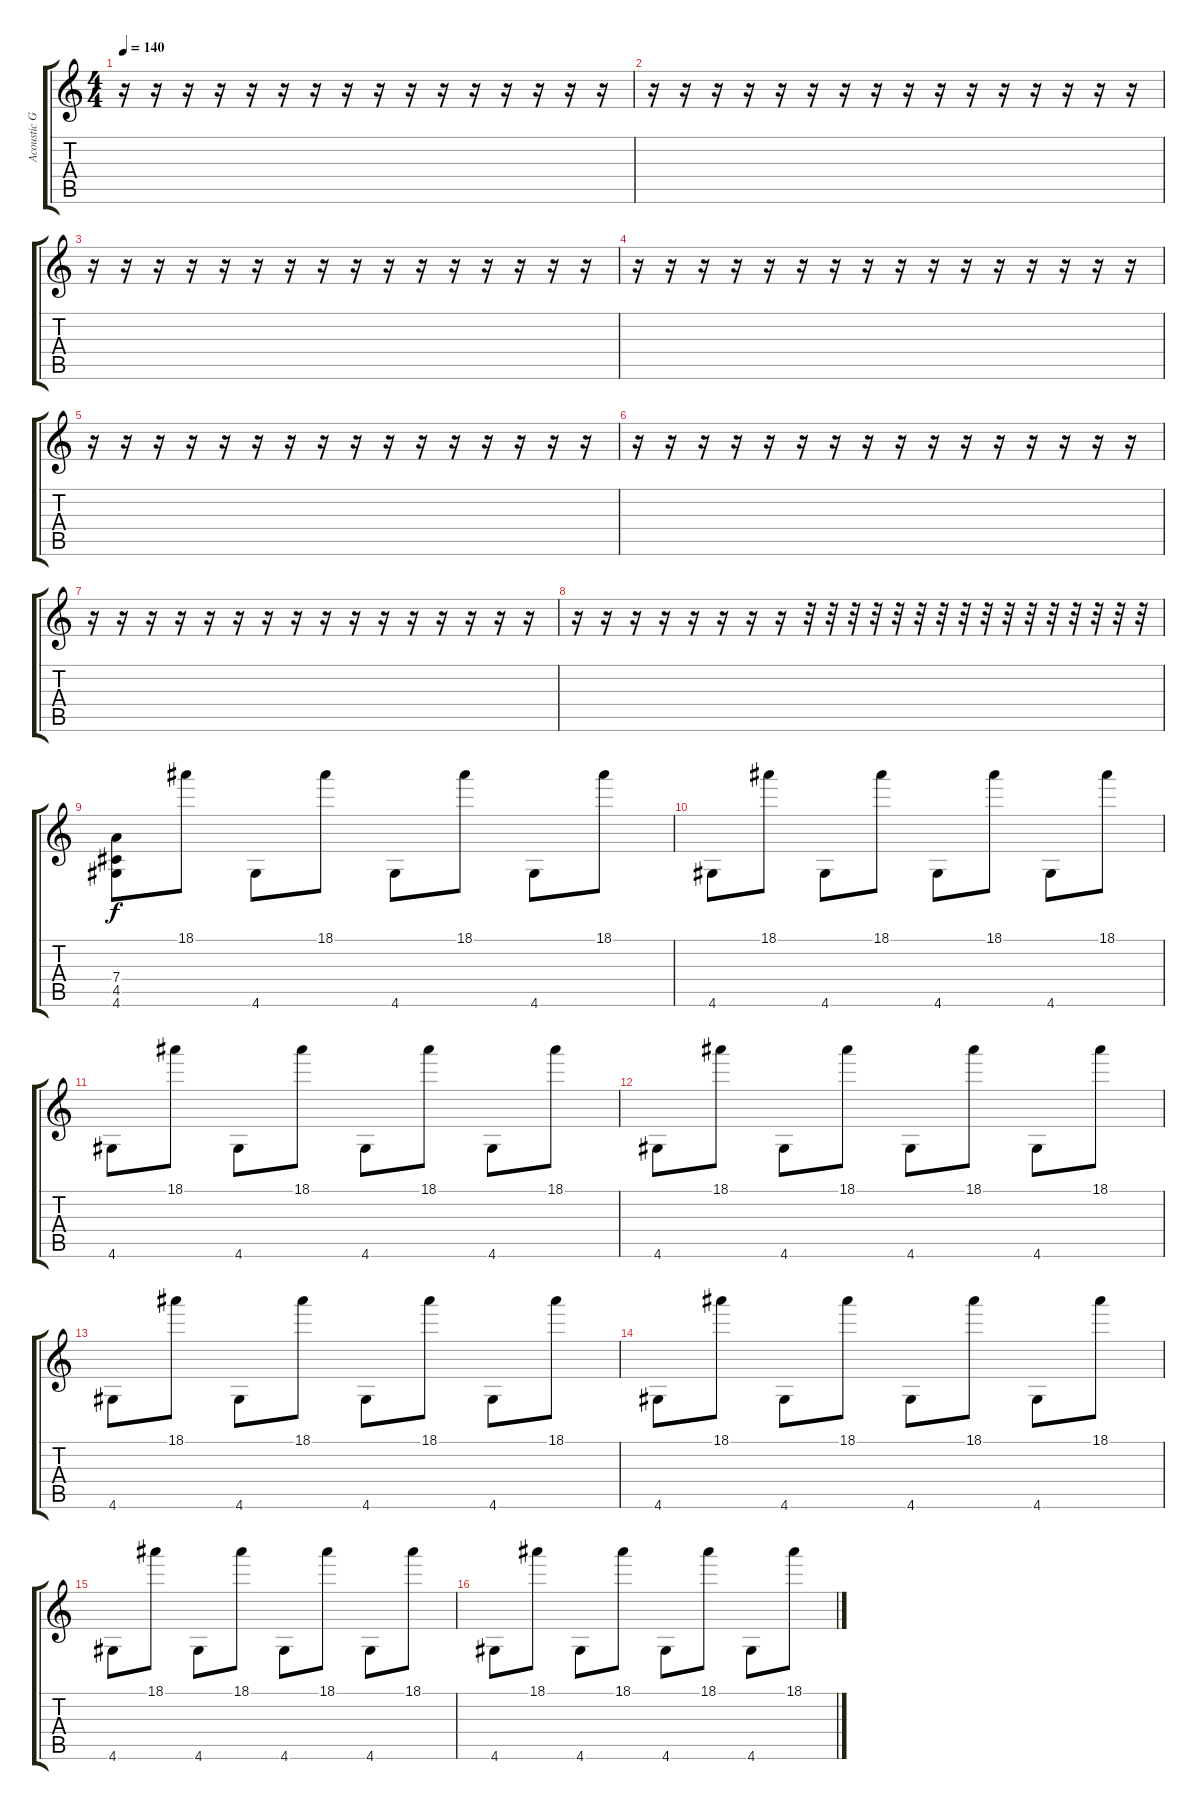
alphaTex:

\track ("Acoustic Guitar" "Acoustic G") {instrument acousticguitarnylon}
\staff {score tabs}
\tuning (E4 B3 G3 D3 A2 E2) {hide}
\ts (4 4)
\tempo 140
\clef g2
\ks c
r.16{dy f volume 3} r.16{volume 3} r.16 r.16{volume 3} r.16{volume 3} r.16{volume 4} r.16 r.16{volume 4} r.16{volume 4} r.16{volume 4} r.16{volume 4} r.16 r.16{volume 4} r.16{volume 4} r.16{volume 4} r.16 |
r.16{volume 4} r.16{volume 5} r.16{volume 5} r.16 r.16{volume 5} r.16{volume 5} r.16{volume 5} r.16{volume 5} r.16 r.16{volume 5} r.16{volume 6} r.16{volume 6} r.16 r.16{volume 6} r.16{volume 6} r.16{volume 6} |
r.16{volume 6} r.16 r.16{volume 6} r.16{volume 6} r.16{volume 6} r.16 r.16{volume 7} r.16{volume 7} r.16{volume 7} r.16{volume 7} r.16 r.16{volume 7} r.16{volume 7} r.16{volume 7} r.16 r.16{volume 8} |
r.16{volume 8} r.16{volume 8} r.16{volume 8} r.16 r.16{volume 8} r.16{volume 8} r.16{volume 8} r.16 r.16{volume 8} r.16{volume 8} r.16{volume 9} r.16 r.16{volume 9} r.16{volume 9} r.16{volume 9} r.16{volume 9} |
r.16 r.16{volume 9} r.16{volume 9} r.16{volume 10} r.16 r.16{volume 10} r.16{volume 10} r.16{volume 10} r.16{volume 10} r.16 r.16{volume 10} r.16{volume 10} r.16{volume 10} r.16 r.16{volume 10} r.16{volume 11} |
r.16{volume 11} r.16{volume 11} r.16 r.16{volume 11} r.16{volume 11} r.16{volume 11} r.16 r.16{volume 11} r.16{volume 12} r.16{volume 12} r.16{volume 12} r.16 r.16{volume 12} r.16{volume 12} r.16{volume 12} r.16 |
r.16{volume 12} r.16{volume 12} r.16{volume 12} r.16{volume 13} r.16 r.16{volume 13} r.16{volume 13} r.16{volume 13} r.16 r.16{volume 13} r.16{volume 13} r.16{volume 13} r.16 r.16{volume 14} r.16{volume 14} r.16{volume 14} |
r.16{volume 14} r.16 r.16{volume 14} r.16{volume 14} r.16{volume 14} r.16 r.16{volume 14} r.16{volume 14} r.32{volume 15} r.32 r.32{volume 15} r.32 r.32 r.32{volume 15} r.32 r.32 r.32{volume 15} r.32 r.32{volume 15} r.32 r.32 r.32{volume 15} r.32 r.32 |
(7.4 4.5 4.6).8{volume 15} 18.1.8{volume 16} 4.6.8 18.1.8 4.6.8 18.1.8 4.6.8 18.1.8 |
4.6.8 18.1.8 4.6.8 18.1.8 4.6.8 18.1.8 4.6.8 18.1.8 |
4.6.8 18.1.8 4.6.8 18.1.8 4.6.8 18.1.8 4.6.8 18.1.8 |
4.6.8 18.1.8 4.6.8 18.1.8 4.6.8 18.1.8 4.6.8 18.1.8 |
4.6.8 18.1.8 4.6.8 18.1.8 4.6.8 18.1.8 4.6.8 18.1.8 |
4.6.8 18.1.8 4.6.8 18.1.8 4.6.8 18.1.8 4.6.8 18.1.8 |
4.6.8 18.1.8 4.6.8 18.1.8 4.6.8 18.1.8 4.6.8 18.1.8 |
4.6.8 18.1.8 4.6.8 18.1.8 4.6.8 18.1.8 4.6.8 18.1.8
